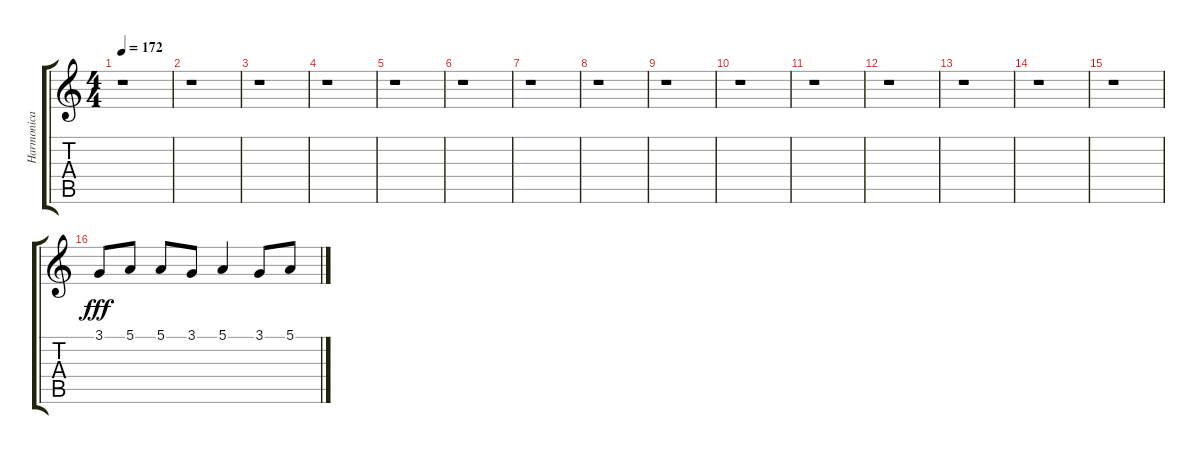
\track ("Harmonica" "Harmonica") {instrument harmonica}
\staff {score tabs}
\tuning (E4 B3 G3 D3 A2 E2) {hide}
\ts (4 4)
\tempo 172
\clef g2
\ks c
r.1{dy fff} |
r.1 |
r.1 |
r.1 |
r.1 |
r.1 |
r.1 |
r.1 |
r.1 |
r.1 |
r.1 |
r.1 |
r.1 |
r.1 |
r.1 |
3.1.8{volume 12} 5.1.8 5.1.8 3.1.8 5.1.4 3.1.8 5.1.8
